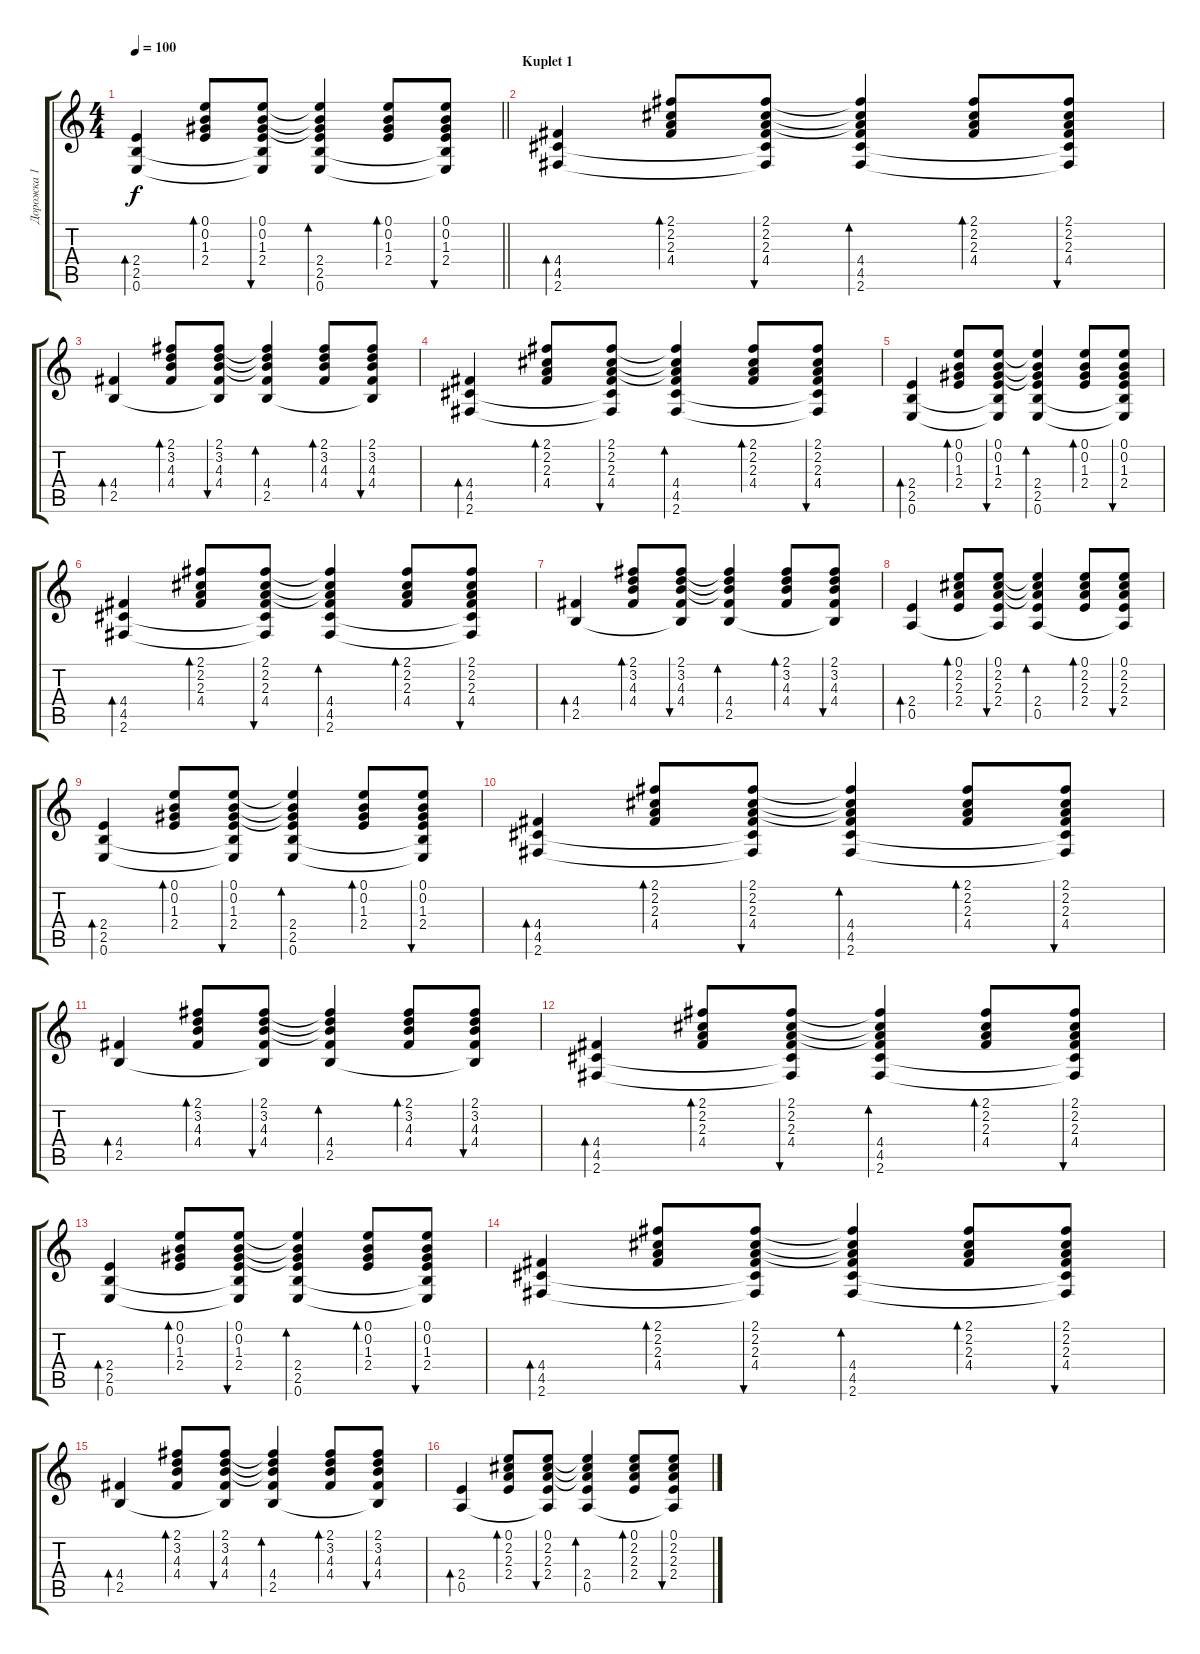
\track ("Дорожка 1" "Дорожка 1") {instrument acousticguitarsteel}
\staff {score tabs}
\tuning (E4 B3 G3 D3 A2 E2) {hide}
\ts (4 4)
\tempo 100
\clef g2
\barLineRight lightlight
\ks c
(2.4 2.5 0.6).4{bd 60 dy f} (0.1 0.2 1.3 2.4).8{bd 60} (0.1 0.2 1.3 2.4 2.5{t} 0.6{t}).8{bu 60} (0.1{t} 0.2{t} 1.3{t} 2.4 2.5 0.6).4{bd 60} (0.1 0.2 1.3 2.4).8{bd 60} (0.1 0.2 1.3 2.4 2.5{t} 0.6{t}).8{bu 60} |
\section ("" "Kuplet 1")
(4.4 4.5 2.6).4{bd 60} (2.1 2.2 2.3 4.4).8{bd 60} (2.1 2.2 2.3 4.4 4.5{t} 2.6{t}).8{bu 60} (2.1{t} 2.2{t} 2.3{t} 4.4 4.5 2.6).4{bd 60} (2.1 2.2 2.3 4.4).8{bd 60} (2.1 2.2 2.3 4.4 4.5{t} 2.6{t}).8{bu 60} |
(4.4 2.5).4{bd 60} (2.1 3.2 4.3 4.4).8{bd 60} (2.1 3.2 4.3 4.4 2.5{t}).8{bu 60} (2.1{t} 3.2{t} 4.3{t} 4.4 2.5).4{bd 60} (2.1 3.2 4.3 4.4).8{bd 60} (2.1 3.2 4.3 4.4 2.5{t}).8{bu 60} |
(4.4 4.5 2.6).4{bd 60} (2.1 2.2 2.3 4.4).8{bd 60} (2.1 2.2 2.3 4.4 4.5{t} 2.6{t}).8{bu 60} (2.1{t} 2.2{t} 2.3{t} 4.4 4.5 2.6).4{bd 60} (2.1 2.2 2.3 4.4).8{bd 60} (2.1 2.2 2.3 4.4 4.5{t} 2.6{t}).8{bu 60} |
(2.4 2.5 0.6).4{bd 60} (0.1 0.2 1.3 2.4).8{bd 60} (0.1 0.2 1.3 2.4 2.5{t} 0.6{t}).8{bu 60} (0.1{t} 0.2{t} 1.3{t} 2.4 2.5 0.6).4{bd 60} (0.1 0.2 1.3 2.4).8{bd 60} (0.1 0.2 1.3 2.4 2.5{t} 0.6{t}).8{bu 60} |
(4.4 4.5 2.6).4{bd 60} (2.1 2.2 2.3 4.4).8{bd 60} (2.1 2.2 2.3 4.4 4.5{t} 2.6{t}).8{bu 60} (2.1{t} 2.2{t} 2.3{t} 4.4 4.5 2.6).4{bd 60} (2.1 2.2 2.3 4.4).8{bd 60} (2.1 2.2 2.3 4.4 4.5{t} 2.6{t}).8{bu 60} |
(4.4 2.5).4{bd 60} (2.1 3.2 4.3 4.4).8{bd 60} (2.1 3.2 4.3 4.4 2.5{t}).8{bu 60} (2.1{t} 3.2{t} 4.3{t} 4.4 2.5).4{bd 60} (2.1 3.2 4.3 4.4).8{bd 60} (2.1 3.2 4.3 4.4 2.5{t}).8{bu 60} |
(2.4 0.5).4{bd 60} (0.1 2.2 2.3 2.4).8{bd 60} (0.1 2.2 2.3 2.4 0.5{t}).8{bu 60} (0.1{t} 2.2{t} 2.3{t} 2.4 0.5).4{bd 60} (0.1 2.2 2.3 2.4).8{bd 60} (0.1 2.2 2.3 2.4 0.5{t}).8{bu 60} |
(2.4 2.5 0.6).4{bd 60} (0.1 0.2 1.3 2.4).8{bd 60} (0.1 0.2 1.3 2.4 2.5{t} 0.6{t}).8{bu 60} (0.1{t} 0.2{t} 1.3{t} 2.4 2.5 0.6).4{bd 60} (0.1 0.2 1.3 2.4).8{bd 60} (0.1 0.2 1.3 2.4 2.5{t} 0.6{t}).8{bu 60} |
(4.4 4.5 2.6).4{bd 60} (2.1 2.2 2.3 4.4).8{bd 60} (2.1 2.2 2.3 4.4 4.5{t} 2.6{t}).8{bu 60} (2.1{t} 2.2{t} 2.3{t} 4.4 4.5 2.6).4{bd 60} (2.1 2.2 2.3 4.4).8{bd 60} (2.1 2.2 2.3 4.4 4.5{t} 2.6{t}).8{bu 60} |
(4.4 2.5).4{bd 60} (2.1 3.2 4.3 4.4).8{bd 60} (2.1 3.2 4.3 4.4 2.5{t}).8{bu 60} (2.1{t} 3.2{t} 4.3{t} 4.4 2.5).4{bd 60} (2.1 3.2 4.3 4.4).8{bd 60} (2.1 3.2 4.3 4.4 2.5{t}).8{bu 60} |
(4.4 4.5 2.6).4{bd 60} (2.1 2.2 2.3 4.4).8{bd 60} (2.1 2.2 2.3 4.4 4.5{t} 2.6{t}).8{bu 60} (2.1{t} 2.2{t} 2.3{t} 4.4 4.5 2.6).4{bd 60} (2.1 2.2 2.3 4.4).8{bd 60} (2.1 2.2 2.3 4.4 4.5{t} 2.6{t}).8{bu 60} |
(2.4 2.5 0.6).4{bd 60} (0.1 0.2 1.3 2.4).8{bd 60} (0.1 0.2 1.3 2.4 2.5{t} 0.6{t}).8{bu 60} (0.1{t} 0.2{t} 1.3{t} 2.4 2.5 0.6).4{bd 60} (0.1 0.2 1.3 2.4).8{bd 60} (0.1 0.2 1.3 2.4 2.5{t} 0.6{t}).8{bu 60} |
(4.4 4.5 2.6).4{bd 60} (2.1 2.2 2.3 4.4).8{bd 60} (2.1 2.2 2.3 4.4 4.5{t} 2.6{t}).8{bu 60} (2.1{t} 2.2{t} 2.3{t} 4.4 4.5 2.6).4{bd 60} (2.1 2.2 2.3 4.4).8{bd 60} (2.1 2.2 2.3 4.4 4.5{t} 2.6{t}).8{bu 60} |
(4.4 2.5).4{bd 60} (2.1 3.2 4.3 4.4).8{bd 60} (2.1 3.2 4.3 4.4 2.5{t}).8{bu 60} (2.1{t} 3.2{t} 4.3{t} 4.4 2.5).4{bd 60} (2.1 3.2 4.3 4.4).8{bd 60} (2.1 3.2 4.3 4.4 2.5{t}).8{bu 60} |
(2.4 0.5).4{bd 60} (0.1 2.2 2.3 2.4).8{bd 60} (0.1 2.2 2.3 2.4 0.5{t}).8{bu 60} (0.1{t} 2.2{t} 2.3{t} 2.4 0.5).4{bd 60} (0.1 2.2 2.3 2.4).8{bd 60} (0.1 2.2 2.3 2.4 0.5{t}).8{bu 60}
